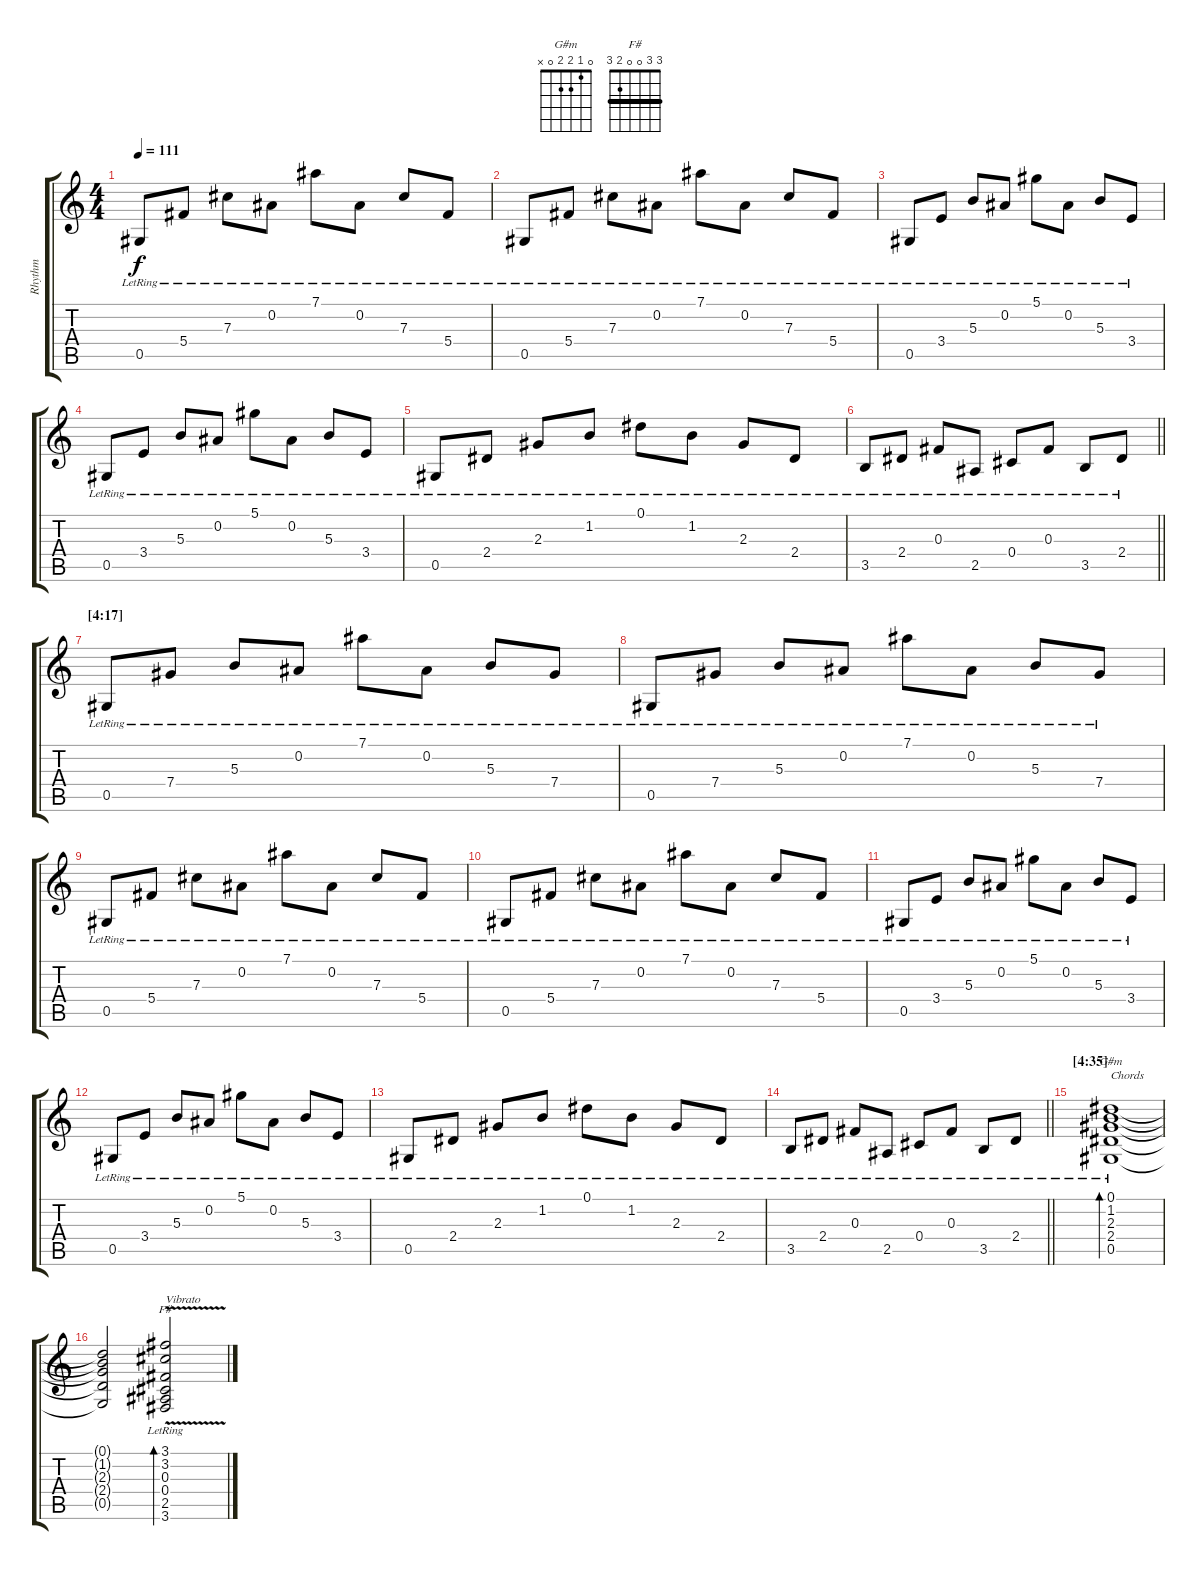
\track ("Rhythm" "Rhythm") {instrument electricguitarclean}
\staff {score tabs}
\tuning (Eb4 Bb3 Gb3 Db3 Ab2 Eb2) {hide}
\chord ("G#m" 0 1 2 2 0 x)
\chord ("F#" 3 3 0 0 2 3) {barre 3}
\ts (4 4)
\tempo 111
\clef g2
\ks c
0.5{lr}.8{dy f} 5.4{lr}.8 7.3{lr}.8 0.2{lr}.8 7.1{lr}.8 0.2{lr}.8 7.3{lr}.8 5.4{lr}.8 |
0.5{lr}.8 5.4{lr}.8 7.3{lr}.8 0.2{lr}.8 7.1{lr}.8 0.2{lr}.8 7.3{lr}.8 5.4{lr}.8 |
0.5{lr}.8 3.4{lr}.8 5.3{lr}.8 0.2{lr}.8 5.1{lr}.8 0.2{lr}.8 5.3{lr}.8 3.4{lr}.8 |
0.5{lr}.8 3.4{lr}.8 5.3{lr}.8 0.2{lr}.8 5.1{lr}.8 0.2{lr}.8 5.3{lr}.8 3.4{lr}.8 |
0.5{lr}.8 2.4{lr}.8 2.3{lr}.8 1.2{lr}.8 0.1{lr}.8 1.2{lr}.8 2.3{lr}.8 2.4{lr}.8 |
\barLineRight lightlight
3.5{lr}.8 2.4{lr}.8 0.3{lr}.8 2.5{lr}.8 0.4{lr}.8 0.3{lr}.8 3.5{lr}.8 2.4{lr}.8 |
\section ("" "[4:17]")
0.5{lr}.8 7.4{lr}.8 5.3{lr}.8 0.2{lr}.8 7.1{lr}.8 0.2{lr}.8 5.3{lr}.8 7.4{lr}.8 |
0.5{lr}.8 7.4{lr}.8 5.3{lr}.8 0.2{lr}.8 7.1{lr}.8 0.2{lr}.8 5.3{lr}.8 7.4{lr}.8 |
0.5{lr}.8 5.4{lr}.8 7.3{lr}.8 0.2{lr}.8 7.1{lr}.8 0.2{lr}.8 7.3{lr}.8 5.4{lr}.8 |
0.5{lr}.8 5.4{lr}.8 7.3{lr}.8 0.2{lr}.8 7.1{lr}.8 0.2{lr}.8 7.3{lr}.8 5.4{lr}.8 |
0.5{lr}.8 3.4{lr}.8 5.3{lr}.8 0.2{lr}.8 5.1{lr}.8 0.2{lr}.8 5.3{lr}.8 3.4{lr}.8 |
0.5{lr}.8 3.4{lr}.8 5.3{lr}.8 0.2{lr}.8 5.1{lr}.8 0.2{lr}.8 5.3{lr}.8 3.4{lr}.8 |
0.5{lr}.8 2.4{lr}.8 2.3{lr}.8 1.2{lr}.8 0.1{lr}.8 1.2{lr}.8 2.3{lr}.8 2.4{lr}.8 |
\barLineRight lightlight
3.5{lr}.8 2.4{lr}.8 0.3{lr}.8 2.5{lr}.8 0.4{lr}.8 0.3{lr}.8 3.5{lr}.8 2.4{lr}.8 |
\section ("" "[4:35]")
(0.1{lr} 1.2{lr} 2.3{lr} 2.4{lr} 0.5{lr}).1{bd 480 ch "G#m" txt "Chords"} |
(0.1{t} 1.2{t} 2.3{t} 2.4{t} 0.5{t}).2 (3.1{v lr} 3.2{v lr} 0.3{v lr} 0.4{v lr} 2.5{v lr} 3.6{v lr}).2{bd 480 ch "F#" txt "Vibrato"}
